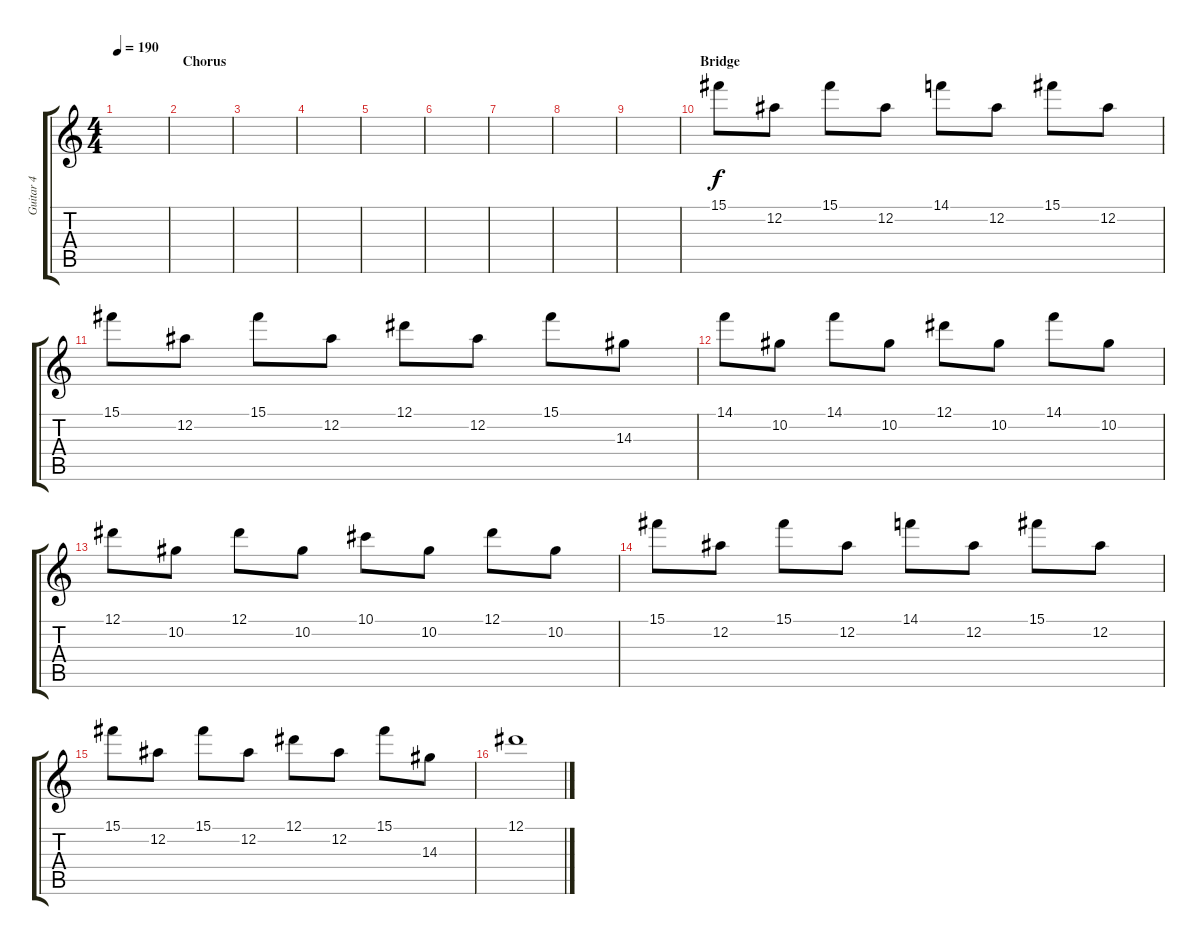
\track ("Guitar 4" "Guitar 4") {instrument distortionguitar}
\staff {score tabs}
\tuning (Eb4 Bb3 Gb3 Db3 Ab2 Eb2) {hide}
\ts (4 4)
\tempo 190
\clef g2
\ks c
|
\section ("" "Chorus")
|
|
|
|
|
|
|
|
\section ("" "Bridge")
15.1.8 12.2.8 15.1.8 12.2.8 14.1.8 12.2.8 15.1.8 12.2.8 |
15.1.8 12.2.8 15.1.8 12.2.8 12.1.8 12.2.8 15.1.8 14.3.8 |
14.1.8 10.2.8 14.1.8 10.2.8 12.1.8 10.2.8 14.1.8 10.2.8 |
12.1.8 10.2.8 12.1.8 10.2.8 10.1.8 10.2.8 12.1.8 10.2.8 |
15.1.8 12.2.8 15.1.8 12.2.8 14.1.8 12.2.8 15.1.8 12.2.8 |
15.1.8 12.2.8 15.1.8 12.2.8 12.1.8 12.2.8 15.1.8 14.3.8 |
12.1.1
